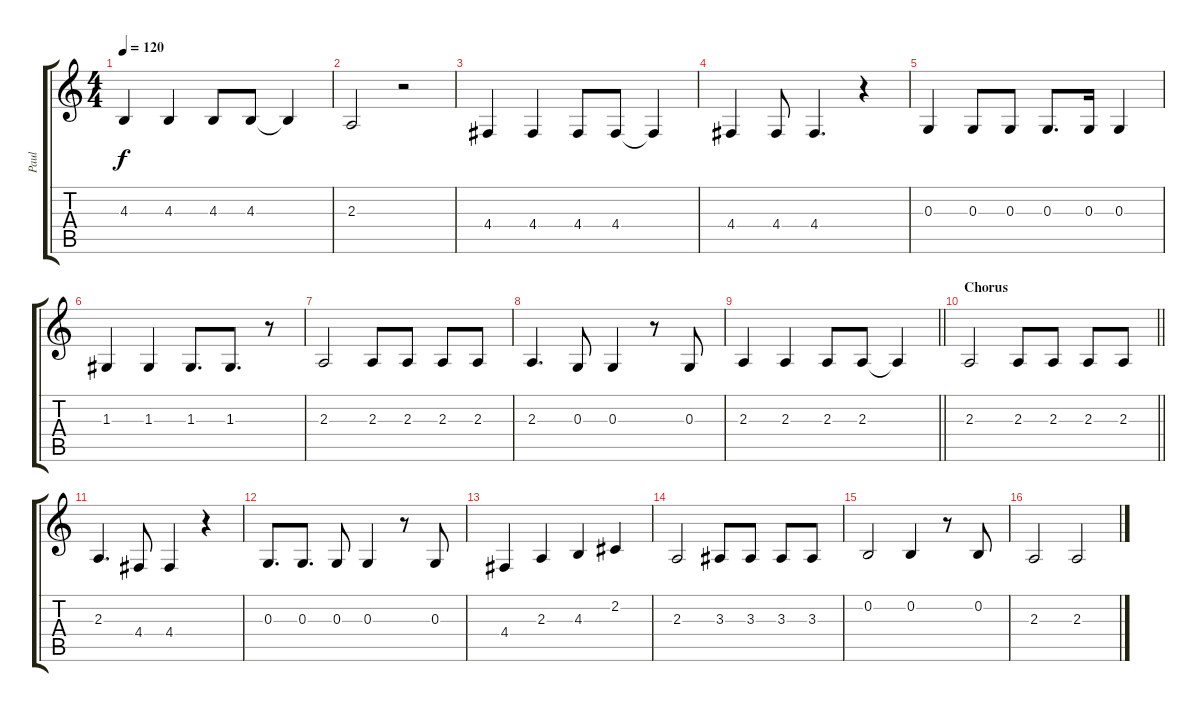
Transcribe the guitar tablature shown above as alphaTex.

\track ("Paul" "Paul") {instrument flute}
\staff {score tabs}
\tuning (E4 B3 G3 D3 A2 E2) {hide}
\ts (4 4)
\tempo 120
\clef g2
\ks c
4.3.4{dy f} 4.3.4 4.3.8 4.3.8 4.3{t}.4 |
2.3.2 r.2 |
4.4.4 4.4.4 4.4.8 4.4.8 4.4{t}.4 |
4.4.4 4.4.8 4.4.4{d} r.4 |
0.3.4 0.3.8 0.3.8 0.3.8{d} 0.3.16 0.3.4 |
1.3.4 1.3.4 1.3.8{d} 1.3.8{d} r.8 |
2.3.2 2.3.8 2.3.8 2.3.8 2.3.8 |
2.3.4{d} 0.3.8 0.3.4 r.8 0.3.8 |
\barLineRight lightlight
2.3.4 2.3.4 2.3.8 2.3.8 2.3{t}.4 |
\section ("" "Chorus")
\barLineRight lightlight
2.3.2 2.3.8 2.3.8 2.3.8 2.3.8 |
2.3.4{d} 4.4.8 4.4.4 r.4 |
0.3.8{d} 0.3.8{d} 0.3.8 0.3.4 r.8 0.3.8 |
4.4.4 2.3.4 4.3.4 2.2.4 |
2.3.2 3.3.8 3.3.8 3.3.8 3.3.8 |
0.2.2 0.2.4 r.8 0.2.8 |
2.3.2 2.3.2
